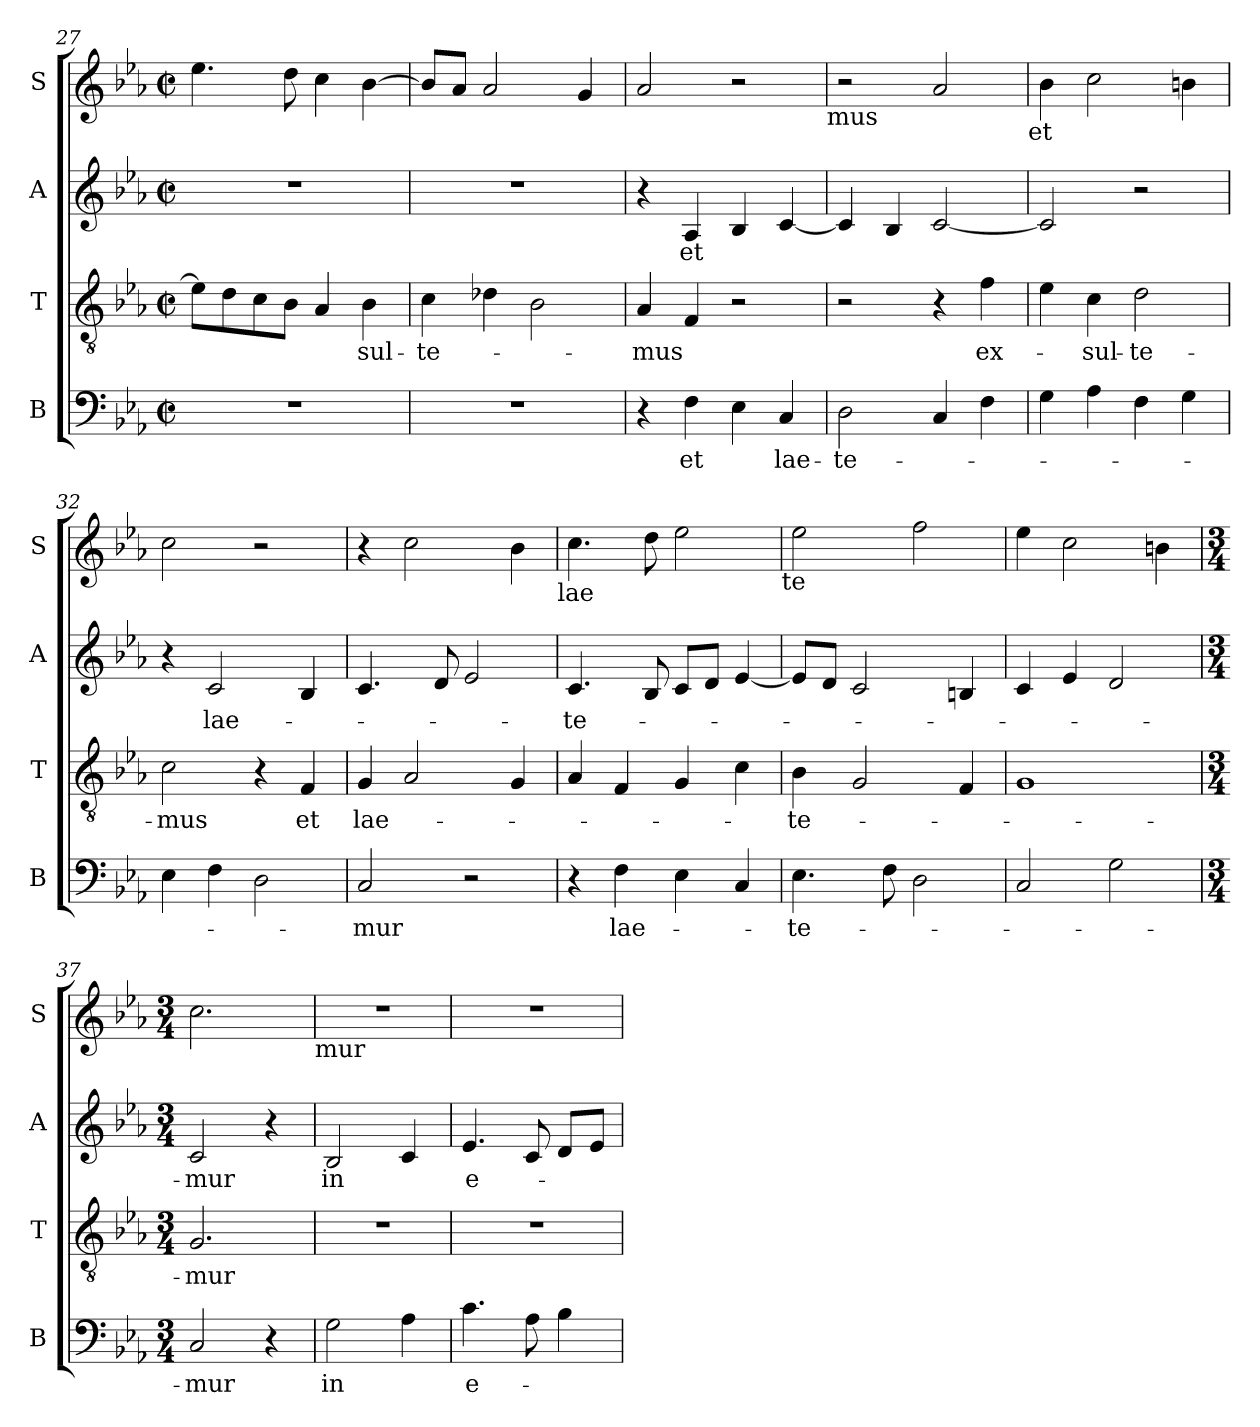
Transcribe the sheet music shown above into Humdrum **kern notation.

**kern	**text	**kern	**text	**kern	**text	**kern
*part4	*part4	*part3	*part3	*part2	*part2	*part1
*staff4	*staff4	*staff3	*staff3	*staff2	*staff2	*staff1
*I"B	*	*I"T	*	*I"A	*	*I"S
*I'B	*	*I'T	*	*I'A	*	*I'S
*clefF4	*	*clefGv2	*	*clefG2	*	*clefG2
*k[b-e-a-]	*	*k[b-e-a-]	*	*k[b-e-a-]	*	*k[b-e-a-]
*E-:	*	*E-:	*	*E-:	*	*E-:
*M2/2	*	*M2/2	*	*M2/2	*	*M2/2
*met(c|)	*	*met(c|)	*	*met(c|)	*	*met(c|)
=27	=27	=27	=27	=27	=27	=27
1r	.	8e-\L]	.	1r	.	4.ee-\
.	.	8d\	.	.	.	.
.	.	8c\	.	.	.	.
.	.	8B-\J	.	.	.	8dd\
.	.	4A-/	.	.	.	4cc\
!	!	!	!LO:LY:b	!	!	!
.	.	4B-\	-sul-	.	.	[>4b-\
=28	=28	=28	=28	=28	=28	=28
!	!	!	!LO:LY:b	!	!	!
1r	.	4c\	-te-	1r	.	8b-/L]
.	.	.	.	.	.	8a-/J
.	.	4d-X\	.	.	.	2a-/
.	.	2B-\	.	.	.	.
.	.	.	.	.	.	4g/
!!LO:PB:g=z
=29	=29	=29	=29	=29	=29	=29
!	!	!	!LO:LY:b	!	!	!
4r	.	4A-/	-mus	4r	.	2a-/
!	!LO:LY:b	!	!	!	!LO:LY:b	!
4F\	et	4F/	.	4A-/	et	.
4E-\	.	2r	.	4B-/	.	2r
!	!LO:LY:b	!	!	!	!	!
4C/	lae-	.	.	[<4c/	.	.
!	!	!	!	!	!	!LO:TX:b:t=mus
=30	=30	=30	=30	=30	=30	=30
!	!LO:LY:b	!	!	!	!	!
2D\	-te-	2r	.	4c/]	.	2r
.	.	.	.	4B-/	.	.
4C/	.	4r	.	[<2c/	.	2a-/
!	!	!	!LO:LY:b	!	!	!
4F\	.	4f\	ex-	.	.	.
!	!	!	!	!	!	!LO:TX:b:t=et
=31	=31	=31	=31	=31	=31	=31
4G\	.	4e-\	.	2c/]	.	4b-\
!	!	!	!LO:LY:b	!	!	!
4A-\	.	4c\	-sul-	.	.	2cc\
!	!	!	!LO:LY:b	!	!	!
4F\	.	2d\	-te-	2r	.	.
4G\	.	.	.	.	.	4b\
=32	=32	=32	=32	=32	=32	=32
!	!	!	!LO:LY:b	!	!	!
4E-\	.	2c\	-mus	4r	.	2cc\
!	!	!	!	!	!LO:LY:b	!
4F\	.	.	.	2c/	lae-	.
2D\	.	4r	.	.	.	2r
!	!	!	!LO:LY:b	!	!	!
.	.	4F/	et	4B-/	.	.
!!LO:LB:g=z
=33	=33	=33	=33	=33	=33	=33
!	!LO:LY:b	!	!LO:LY:b	!	!	!
2C/	-mur	4G/	lae-	4.c/	.	4r
.	.	2A-/	.	.	.	2cc\
.	.	.	.	8d/	.	.
2r	.	.	.	2e-/	.	.
.	.	4G/	.	.	.	4b-\
!	!	!	!	!	!	!LO:TX:b:t=lae
=34	=34	=34	=34	=34	=34	=34
!	!	!	!	!	!LO:LY:b	!
4r	.	4A-/	.	4.c/	-te-	4.cc\
!	!LO:LY:b	!	!	!	!	!
4F\	lae-	4F/	.	.	.	.
.	.	.	.	8B-/	.	8dd\
4E-\	.	4G/	.	8c/L	.	2ee-\
.	.	.	.	8d/J	.	.
4C/	.	4c\	.	[<4e-/	.	.
!	!	!	!	!	!	!LO:TX:b:t=te
=35	=35	=35	=35	=35	=35	=35
!	!LO:LY:b	!	!LO:LY:b	!	!	!
4.E-\	-te-	4B-\	-te-	8e-/L]	.	2ee-\
.	.	.	.	8d/J	.	.
.	.	2G/	.	2c/	.	.
8F\	.	.	.	.	.	.
2D\	.	.	.	.	.	2ff\
.	.	4F/	.	4B/	.	.
=36	=36	=36	=36	=36	=36	=36
2C/	.	1G	.	4c/	.	4ee-\
.	.	.	.	4e-/	.	2cc\
2G\	.	.	.	2d/	.	.
.	.	.	.	.	.	4b\
!!LO:LB:g=z
=37	=37	=37	=37	=37	=37	=37
*M3/4	*	*M3/4	*	*M3/4	*	*M3/4
!	!LO:LY:b	!	!LO:LY:b	!	!LO:LY:b	!
2C/	-mur	2.G/	-mur	2c/	-mur	2.cc\
4r	.	.	.	4r	.	.
!	!	!	!	!	!	!LO:TX:b:t=mur
=38	=38	=38	=38	=38	=38	=38
!	!LO:LY:b	!LO:N:vis=1	!	!	!LO:LY:b	!LO:N:vis=1
2G\	in	2.r	.	2B-/	in	2.r
4A-\	.	.	.	4c/	.	.
=39	=39	=39	=39	=39	=39	=39
!	!LO:LY:b	!LO:N:vis=1	!	!	!LO:LY:b	!LO:N:vis=1
4.c\	e-	2.r	.	4.e-/	e-	2.r
8A-\	.	.	.	8c/	.	.
4B-\	.	.	.	8d/L	.	.
.	.	.	.	8e-/J	.	.
=	=	=	=	=	=	=
*-	*-	*-	*-	*-	*-	*-
